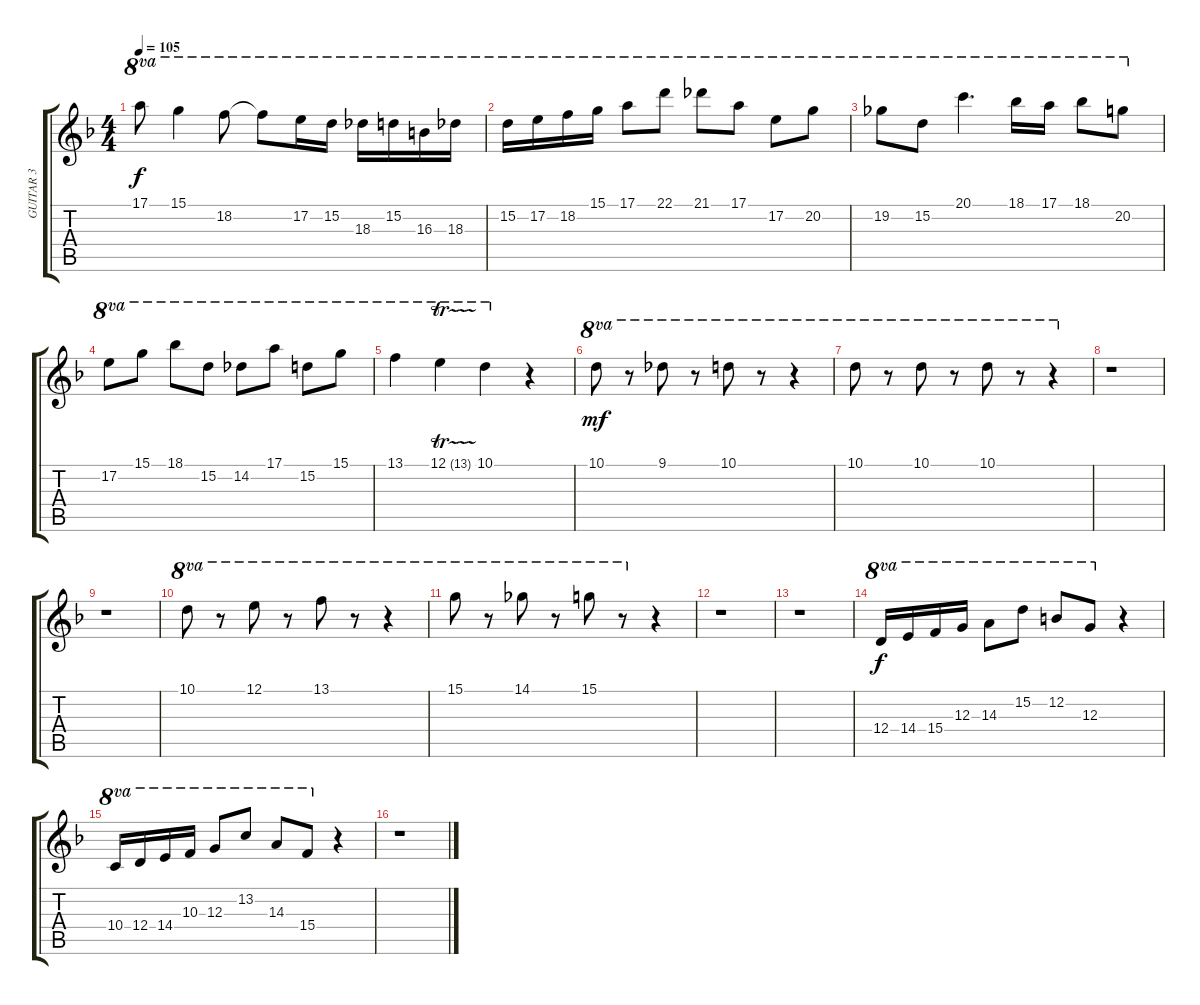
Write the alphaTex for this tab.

\track ("GUITAR 3" "GUITAR 3") {instrument overdrivenguitar}
\staff {score tabs}
\tuning (E4 B3 G3 D3 A2 E2) {hide}
\ts (4 4)
\tempo 105
\clef g2
\ks dminor
17.1{t}.8{ot 8va dy f} 15.1.4{ot 8va} 18.2.8{ot 8va} 18.2{t}.8{ot 8va} 17.2.16{ot 8va} 15.2.16{ot 8va} 18.3.16{ot 8va} 15.2.16{ot 8va} 16.3.16{ot 8va} 18.3.16{ot 8va} |
15.2.16{ot 8va} 17.2.16{ot 8va} 18.2.16{ot 8va} 15.1.16{ot 8va} 17.1.8{ot 8va} 22.1.8{ot 8va} 21.1.8{ot 8va} 17.1.8{ot 8va} 17.2.8{ot 8va} 20.2.8{ot 8va} |
19.2.8{ot 8va} 15.2.8{ot 8va} 20.1.4{d ot 8va} 18.1.16{ot 8va} 17.1.16{ot 8va} 18.1.8{ot 8va} 20.2.8{ot 8va} |
17.2.8{ot 8va} 15.1.8{ot 8va} 18.1.8{ot 8va} 15.2.8{ot 8va} 14.2.8{ot 8va} 17.1.8{ot 8va} 15.2.8{ot 8va} 15.1.8{ot 8va} |
13.1.4{ot 8va} 12.1{tr (13 32)}.4{ot 8va} 10.1.4{ot 8va} r.4 |
10.1.8{ot 8va dy mf} r.8{ot 8va} 9.1.8{ot 8va} r.8{ot 8va} 10.1.8{ot 8va} r.8{ot 8va} r.4{ot 8va} |
10.1.8{ot 8va} r.8{ot 8va} 10.1.8{ot 8va} r.8{ot 8va} 10.1.8{ot 8va} r.8{ot 8va} r.4{ot 8va} |
r.1 |
r.1 |
10.1.8{ot 8va} r.8{ot 8va} 12.1.8{ot 8va} r.8{ot 8va} 13.1.8{ot 8va} r.8{ot 8va} r.4{ot 8va} |
15.1.8{ot 8va} r.8{ot 8va} 14.1.8{ot 8va} r.8{ot 8va} 15.1.8{ot 8va} r.8{ot 8va} r.4 |
r.1 |
r.1 |
12.4.16{ot 8va dy f} 14.4.16{ot 8va} 15.4.16{ot 8va} 12.3.16{ot 8va} 14.3.8{ot 8va} 15.2.8{ot 8va} 12.2.8{ot 8va} 12.3.8{ot 8va} r.4 |
10.4.16{ot 8va} 12.4.16{ot 8va} 14.4.16{ot 8va} 10.3.16{ot 8va} 12.3.8{ot 8va} 13.2.8{ot 8va} 14.3.8{ot 8va} 15.4.8{ot 8va} r.4 |
r.1
